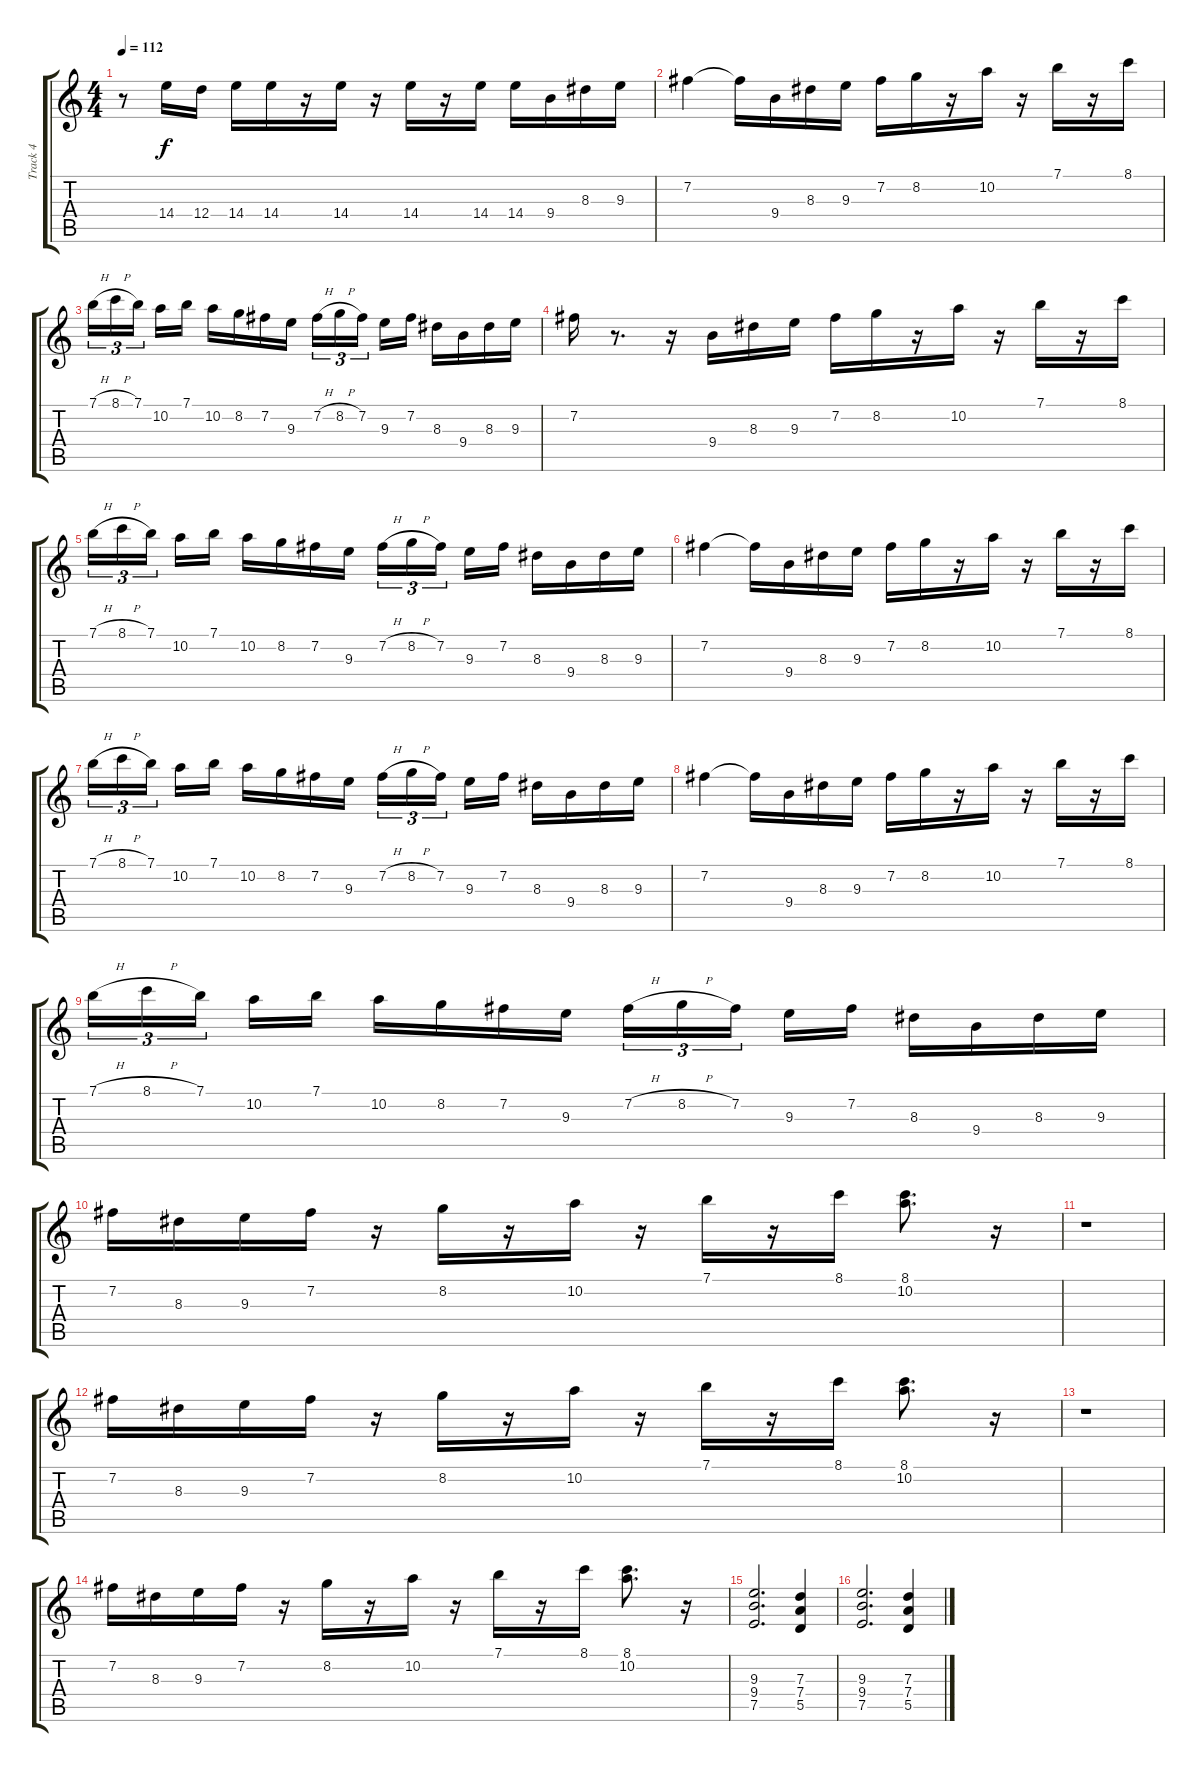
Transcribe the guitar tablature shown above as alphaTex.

\track ("Track 4" "Track 4") {instrument distortionguitar}
\staff {score tabs}
\tuning (E4 B3 G3 D3 A2 E2) {hide}
\ts (4 4)
\tempo 112
\clef g2
\ks c
r.8{dy f} 14.4.16 12.4.16 14.4.16 14.4.16 r.16 14.4.16 r.16 14.4.16 r.16 14.4.16 14.4.16 9.4.16 8.3.16 9.3.16 |
7.2.4 7.2{t}.16 9.4.16 8.3.16 9.3.16 7.2.16 8.2.16 r.16 10.2.16 r.16 7.1.16 r.16 8.1.16 |
7.1{h}.16{tu (3 2)} 8.1{h}.16{tu (3 2)} 7.1.16{tu (3 2) beam splitsecondary} 10.2.16 7.1.16 10.2.16 8.2.16 7.2.16 9.3.16 7.2{h}.16{tu (3 2)} 8.2{h}.16{tu (3 2)} 7.2.16{tu (3 2) beam splitsecondary} 9.3.16 7.2.16 8.3.16 9.4.16 8.3.16 9.3.16 |
7.2.16 r.8{d} r.16 9.4.16 8.3.16 9.3.16 7.2.16 8.2.16 r.16 10.2.16 r.16 7.1.16 r.16 8.1.16 |
7.1{h}.16{tu (3 2)} 8.1{h}.16{tu (3 2)} 7.1.16{tu (3 2) beam splitsecondary} 10.2.16 7.1.16 10.2.16 8.2.16 7.2.16 9.3.16 7.2{h}.16{tu (3 2)} 8.2{h}.16{tu (3 2)} 7.2.16{tu (3 2) beam splitsecondary} 9.3.16 7.2.16 8.3.16 9.4.16 8.3.16 9.3.16 |
7.2.4 7.2{t}.16 9.4.16 8.3.16 9.3.16 7.2.16 8.2.16 r.16 10.2.16 r.16 7.1.16 r.16 8.1.16 |
7.1{h}.16{tu (3 2)} 8.1{h}.16{tu (3 2)} 7.1.16{tu (3 2) beam splitsecondary} 10.2.16 7.1.16 10.2.16 8.2.16 7.2.16 9.3.16 7.2{h}.16{tu (3 2)} 8.2{h}.16{tu (3 2)} 7.2.16{tu (3 2) beam splitsecondary} 9.3.16 7.2.16 8.3.16 9.4.16 8.3.16 9.3.16 |
7.2.4 7.2{t}.16 9.4.16 8.3.16 9.3.16 7.2.16 8.2.16 r.16 10.2.16 r.16 7.1.16 r.16 8.1.16 |
7.1{h}.16{tu (3 2)} 8.1{h}.16{tu (3 2)} 7.1.16{tu (3 2) beam splitsecondary} 10.2.16 7.1.16 10.2.16 8.2.16 7.2.16 9.3.16 7.2{h}.16{tu (3 2)} 8.2{h}.16{tu (3 2)} 7.2.16{tu (3 2) beam splitsecondary} 9.3.16 7.2.16 8.3.16 9.4.16 8.3.16 9.3.16 |
7.2.16 8.3.16 9.3.16 7.2.16 r.16 8.2.16 r.16 10.2.16 r.16 7.1.16 r.16 8.1.16 (8.1 10.2).8{d} r.16 |
r.1 |
7.2.16 8.3.16 9.3.16 7.2.16 r.16 8.2.16 r.16 10.2.16 r.16 7.1.16 r.16 8.1.16 (8.1 10.2).8{d} r.16 |
r.1 |
7.2.16 8.3.16 9.3.16 7.2.16 r.16 8.2.16 r.16 10.2.16 r.16 7.1.16 r.16 8.1.16 (8.1 10.2).8{d} r.16 |
(9.3 9.4 7.5).2{d} (7.3 7.4 5.5).4 |
(9.3 9.4 7.5).2{d} (7.3 7.4 5.5).4
